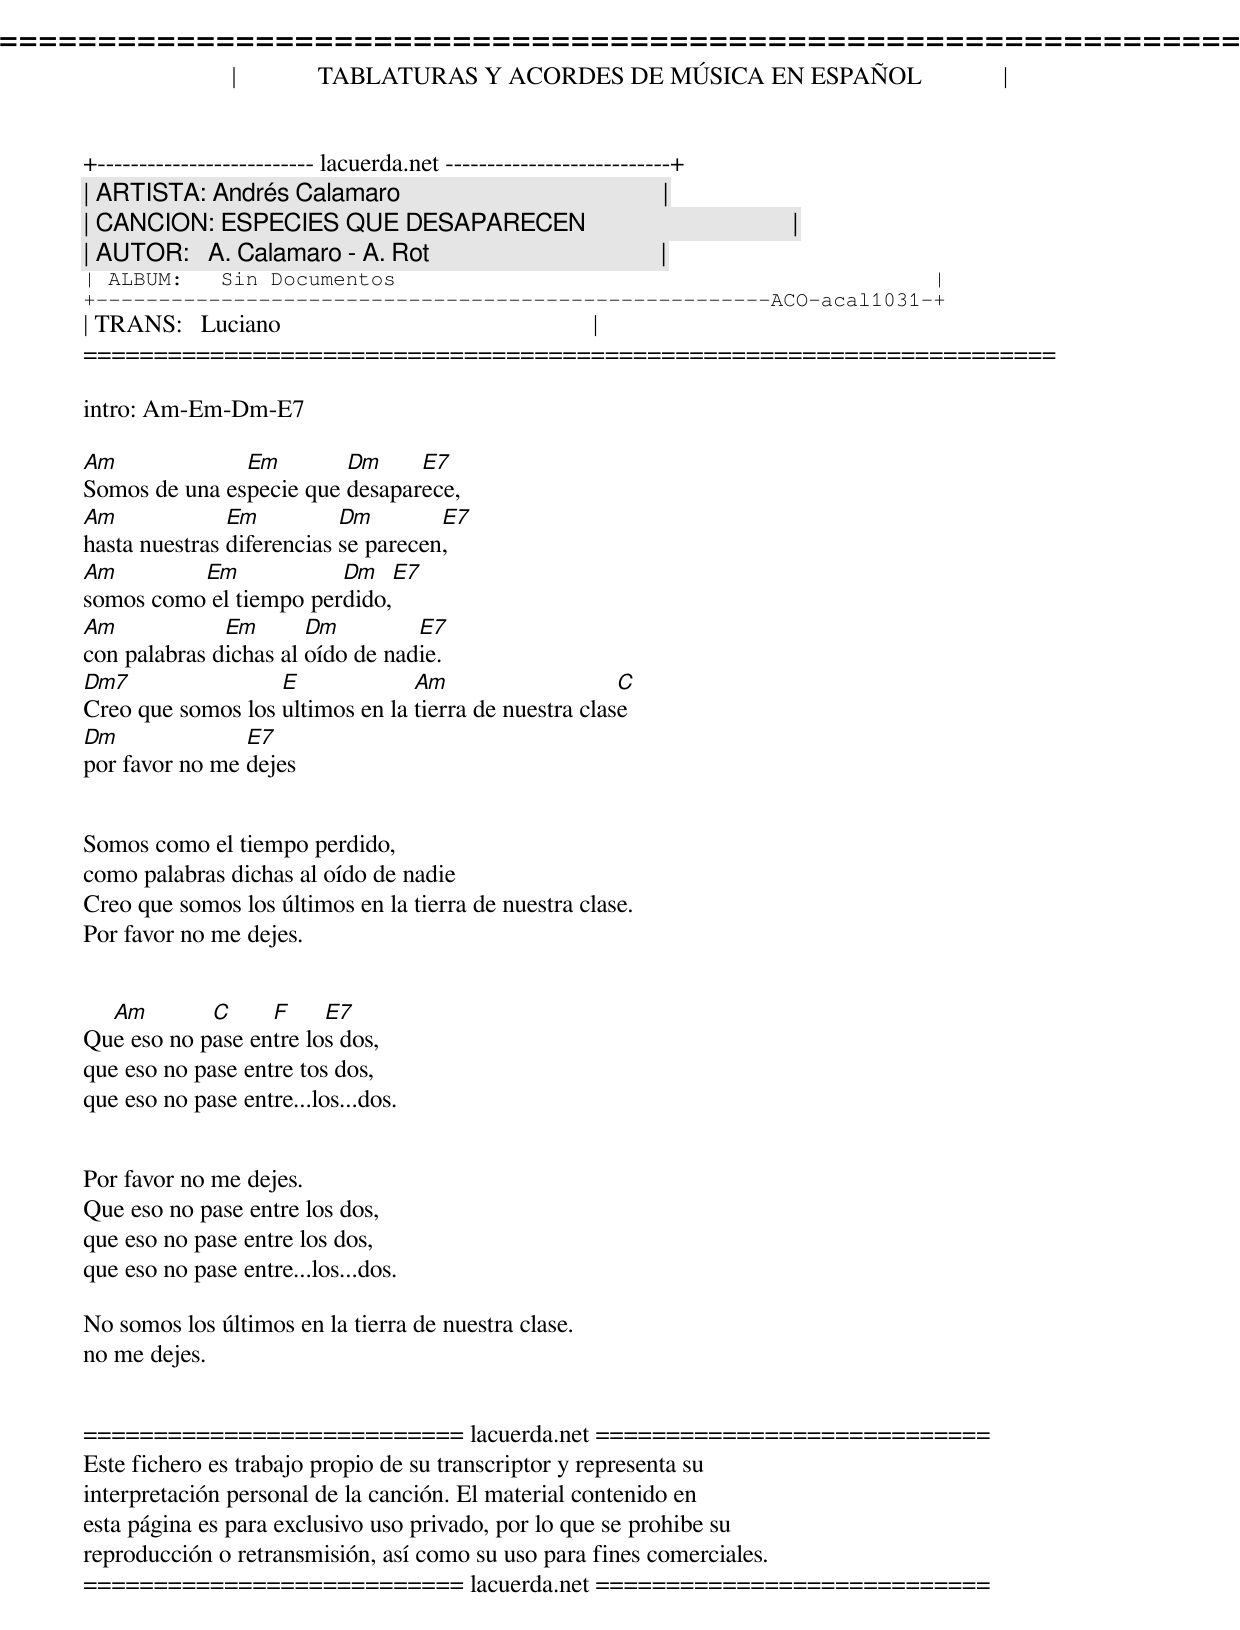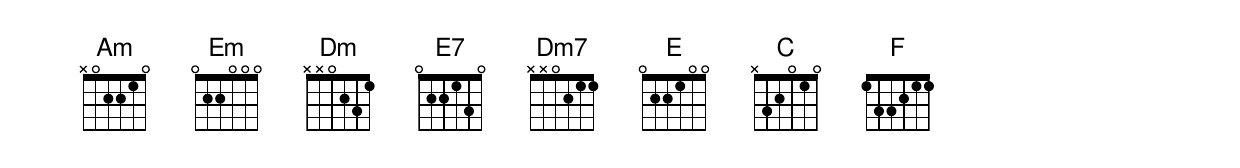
=====================================================================
|             TABLATURAS Y ACORDES DE MÚSICA EN ESPAÑOL             |
+-------------------------- lacuerda.net ---------------------------+
| ARTISTA: Andrés Calamaro                                          |
| CANCION: ESPECIES QUE DESAPARECEN                                 |
| AUTOR:   A. Calamaro - A. Rot                                     |
| ALBUM:   Sin Documentos                                           |
+------------------------------------------------------ACO-acal1031-+
| TRANS:   Luciano                                                  |
=====================================================================

intro: Am-Em-Dm-E7

Am             Em        Dm     E7
Somos de una especie que desaparece,
Am             Em          Dm        E7
hasta nuestras diferencias se parecen,
Am        Em            Dm    E7
somos como el tiempo perdido,
Am            Em       Dm         E7
con palabras dichas al oído de nadie.
Dm7                E             Am                    C
Creo que somos los ultimos en la tierra de nuestra clase
Dm              E7
por favor no me dejes


Somos como el tiempo perdido,
como palabras dichas al oído de nadie
Creo que somos los últimos en la tierra de nuestra clase.
Por favor no me dejes.


  Am        C     F     E7
Que eso no pase entre los dos,
que eso no pase entre tos dos,
que eso no pase entre...los...dos.


Por favor no me dejes.
Que eso no pase entre los dos,
que eso no pase entre los dos,
que eso no pase entre...los...dos.

No somos los últimos en la tierra de nuestra clase.
no me dejes.


=========================== lacuerda.net ============================
Este fichero es trabajo propio de su transcriptor y representa su
interpretación personal de la canción. El material contenido en
esta página es para exclusivo uso privado, por lo que se prohibe su
reproducción o retransmisión, así como su uso para fines comerciales.
=========================== lacuerda.net ============================
